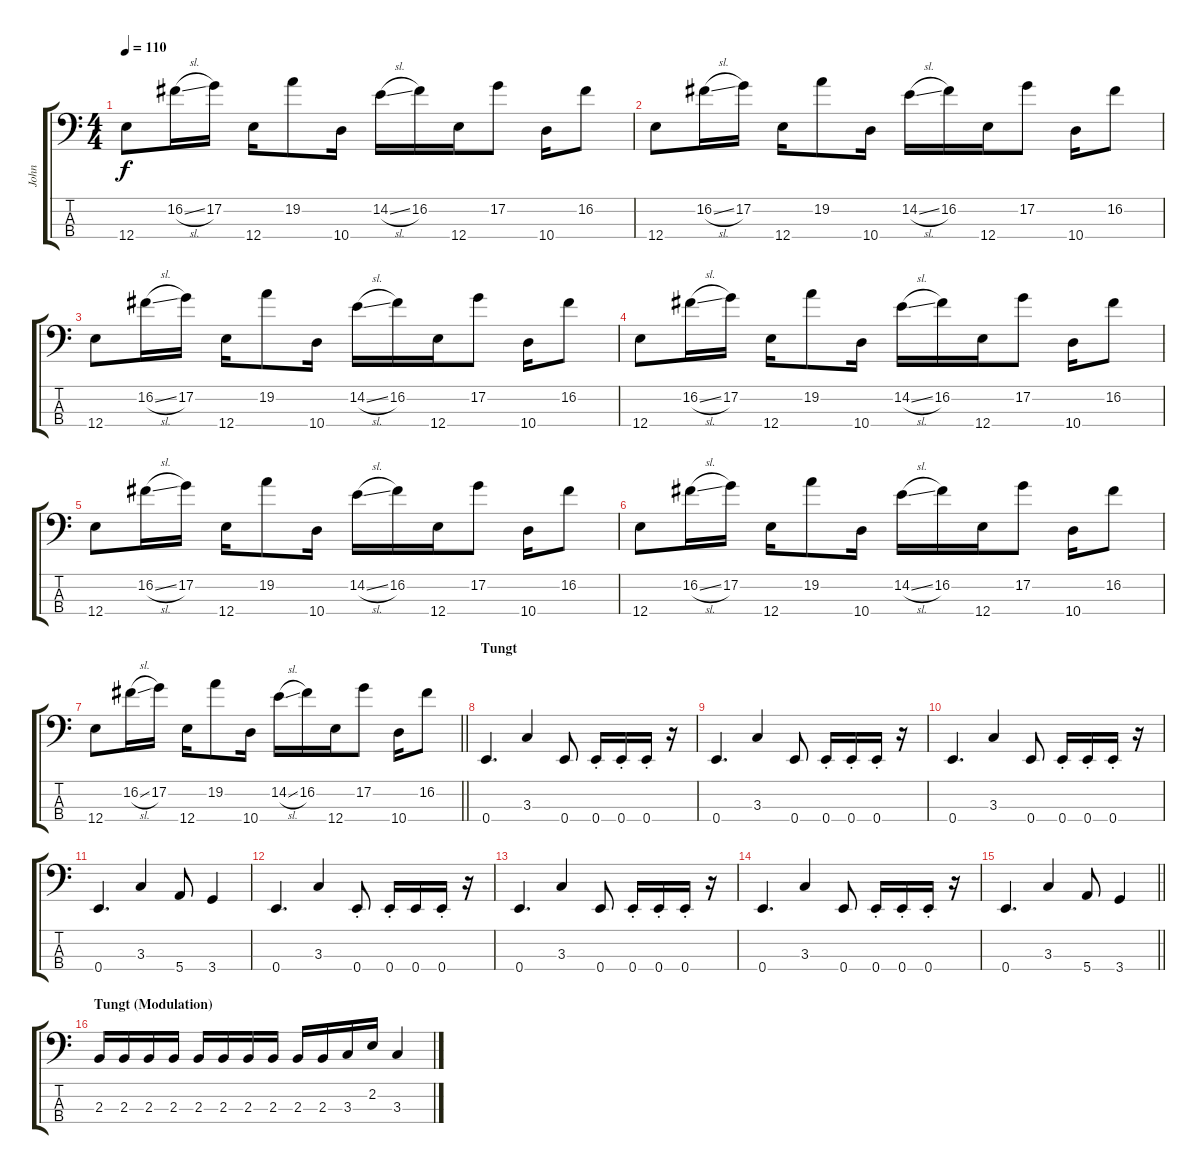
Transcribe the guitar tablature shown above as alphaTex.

\track ("John" "John") {instrument electricbassfinger}
\staff {score tabs}
\tuning (G2 D2 A1 E1) {hide}
\ts (4 4)
\tempo 110
\clef f4
\ks c
12.4.8{dy f} 16.2{sl}.16 17.2.16 12.4.16 19.2.8 10.4.16 14.2{sl}.16 16.2.16 12.4.16 17.2.8 10.4.16 16.2.8 |
12.4.8 16.2{sl}.16 17.2.16 12.4.16 19.2.8 10.4.16 14.2{sl}.16 16.2.16 12.4.16 17.2.8 10.4.16 16.2.8 |
12.4.8 16.2{sl}.16 17.2.16 12.4.16 19.2.8 10.4.16 14.2{sl}.16 16.2.16 12.4.16 17.2.8 10.4.16 16.2.8 |
12.4.8 16.2{sl}.16 17.2.16 12.4.16 19.2.8 10.4.16 14.2{sl}.16 16.2.16 12.4.16 17.2.8 10.4.16 16.2.8 |
12.4.8 16.2{sl}.16 17.2.16 12.4.16 19.2.8 10.4.16 14.2{sl}.16 16.2.16 12.4.16 17.2.8 10.4.16 16.2.8 |
12.4.8 16.2{sl}.16 17.2.16 12.4.16 19.2.8 10.4.16 14.2{sl}.16 16.2.16 12.4.16 17.2.8 10.4.16 16.2.8 |
\barLineRight lightlight
12.4.8 16.2{sl}.16 17.2.16 12.4.16 19.2.8 10.4.16 14.2{sl}.16 16.2.16 12.4.16 17.2.8 10.4.16 16.2.8 |
\section ("" "Tungt")
0.4.4{d} 3.3.4 0.4.8 0.4{st}.16 0.4{st}.16 0.4{st}.16 r.16 |
0.4.4{d} 3.3.4 0.4.8 0.4{st}.16 0.4{st}.16 0.4{st}.16 r.16 |
0.4.4{d} 3.3.4 0.4.8 0.4{st}.16 0.4{st}.16 0.4{st}.16 r.16 |
0.4.4{d} 3.3.4 5.4.8 3.4.4 |
0.4.4{d} 3.3.4 0.4{st}.8 0.4{st}.16 0.4.16 0.4{st}.16 r.16 |
0.4.4{d} 3.3.4 0.4.8 0.4{st}.16 0.4{st}.16 0.4{st}.16 r.16 |
0.4.4{d} 3.3.4 0.4.8 0.4{st}.16 0.4{st}.16 0.4{st}.16 r.16 |
\barLineRight lightlight
0.4.4{d} 3.3.4 5.4.8 3.4.4 |
\section ("" "Tungt (Modulation)")
2.3.16 2.3.16 2.3.16 2.3.16 2.3.16 2.3.16 2.3.16 2.3.16 2.3.16 2.3.16 3.3.16 2.2.16 3.3.4
